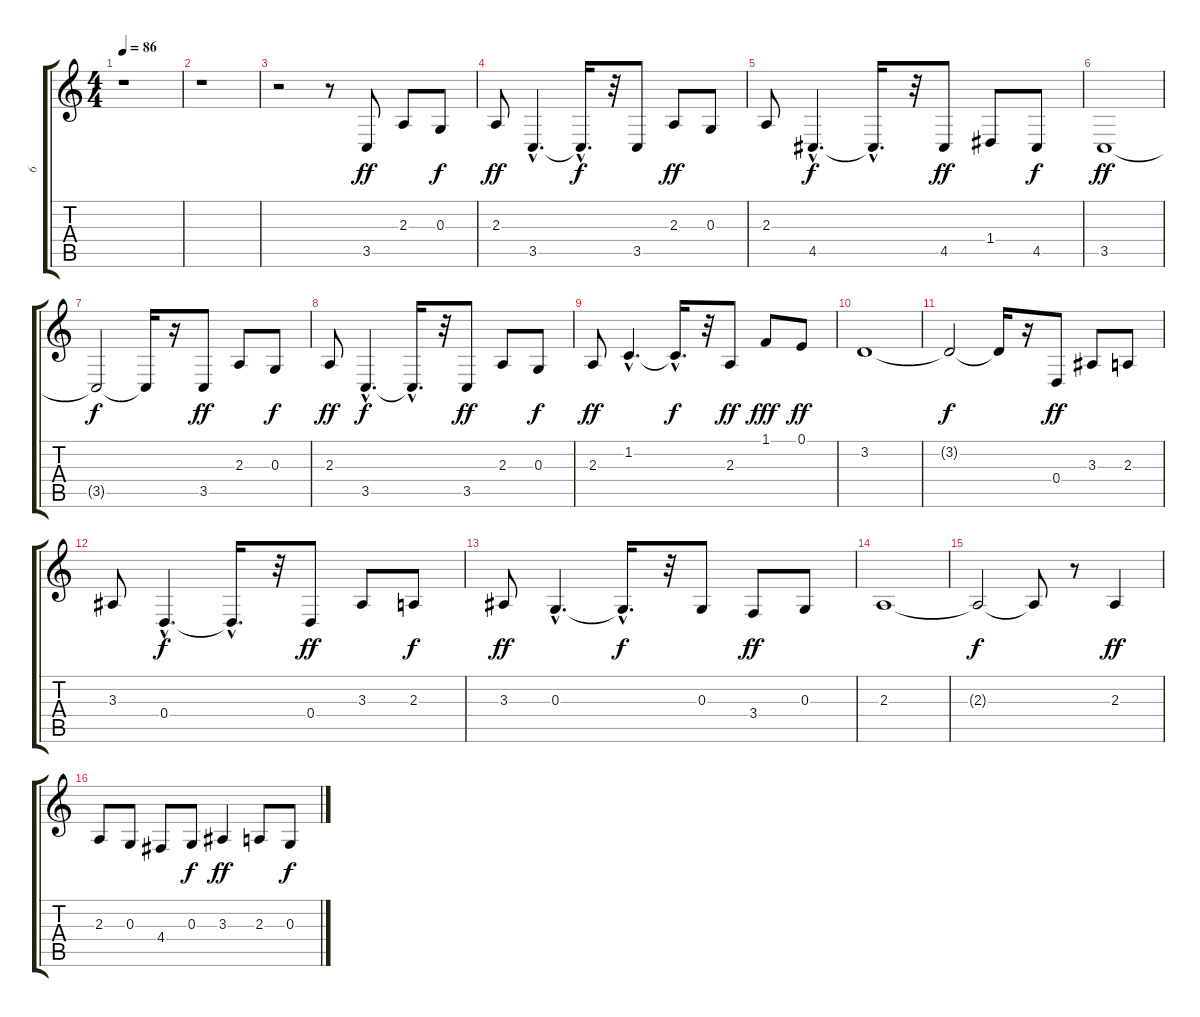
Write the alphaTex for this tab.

\track ("6" "6") {instrument bassoon}
\staff {score tabs}
\tuning (E4 B3 G3 D3 A2 E2) {hide}
\ts (4 4)
\tempo 86
\clef g2
\ks c
r.1{dy f} |
r.1 |
r.2 r.8 3.5.8{dy ff} 2.3.8 0.3.8{dy f} |
2.3.8{dy ff} 3.5{hac}.4{d} 3.5{hac t}.16{d dy f} r.32 3.5.8 2.3.8{dy ff} 0.3.8 |
2.3.8 4.5{hac}.4{d dy f} 4.5{hac t}.16{d} r.32 4.5.8{dy ff} 1.4.8 4.5.8{dy f} |
3.5.1{dy ff} |
3.5{t}.2{dy f} 3.5{t}.16 r.16 3.5.8{dy ff} 2.3.8 0.3.8{dy f} |
2.3.8{dy ff} 3.5{hac}.4{d dy f} 3.5{hac t}.16{d} r.32 3.5.8{dy ff} 2.3.8 0.3.8{dy f} |
2.3.8{dy ff} 1.2{hac}.4{d} 1.2{hac t}.16{d dy f} r.32 2.3.8{dy ff} 1.1.8{dy fff} 0.1.8{dy ff} |
3.2.1 |
3.2{t}.2{dy f} 3.2{t}.16 r.16 0.4.8{dy ff} 3.3.8 2.3.8 |
3.3.8 0.4{hac}.4{d dy f} 0.4{hac t}.16{d} r.32 0.4.8{dy ff} 3.3.8 2.3.8{dy f} |
3.3.8{dy ff} 0.3{hac}.4{d} 0.3{hac t}.16{d dy f} r.32 0.3.8 3.4.8{dy ff} 0.3.8 |
2.3.1 |
2.3{t}.2{dy f} 2.3{t}.8 r.8 2.3.4{dy ff} |
2.3.8 0.3.8 4.4.8 0.3.8{dy f} 3.3.4{dy ff} 2.3.8 0.3.8{dy f}
